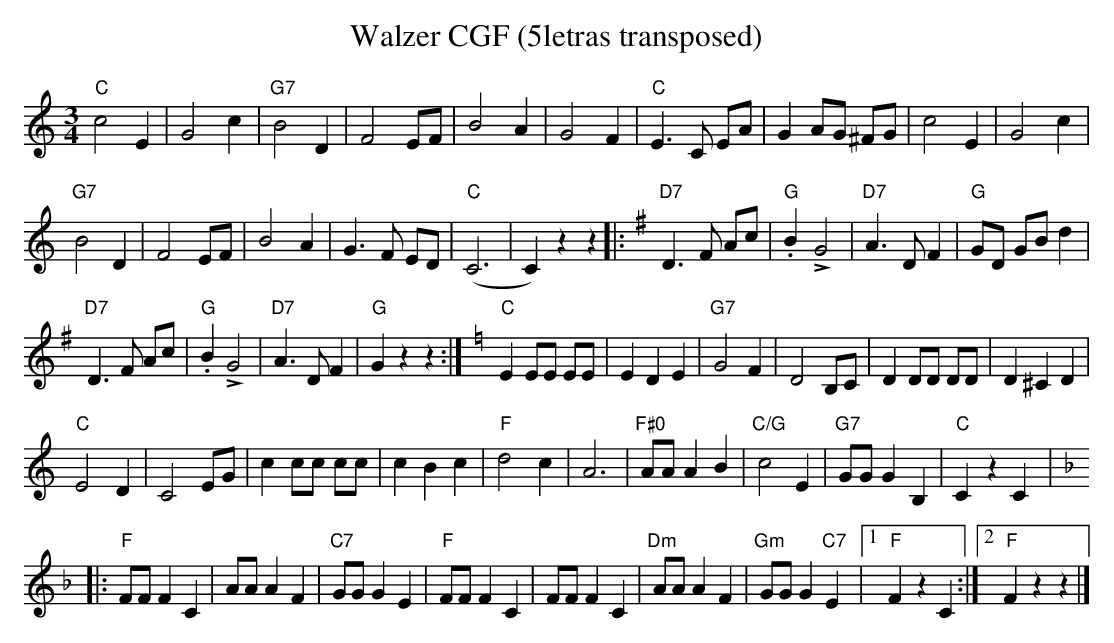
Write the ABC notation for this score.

X:1
T:Walzer CGF (5letras transposed)
M:3/4
L:1/4
K:C transpose=3 %%MIDI gchordon
"C"c2E | G2c | "G7"B2D | F2E/2F/2 | B2A | G2F | "C"E>C E/2A/2 | G A/2G/2 ^F/2G/2 | c2E | G2c |
"G7"B2D | F2E/2F/2 | B2A | G>F E/2D/2 | ("C"C3 | C)zz |: [K:G] "D7"D>F A/2c/2 | "G".B !>!G2 | "D7"A>DF | "G"G/2D/2 G/2B/2d |
"D7"D>F A/2c/2 | "G".B!>!G2 | "D7"A>DF | "G"Gzz :| [K:C] "C"EE/2E/2 E/2E/2 | EDE | "G7"G2F | D2B,/2C/2 | DD/2D/2 D/2D/2 | D^CD |
"C"E2D | C2E/2G/2 | cc/2c/2 c/2c/2 | cBc | "F"d2c | A3 | "F#0"A/2A/2AB | "C/G"c2E | "G7"G/2G/2GB, | "C"CzC |: [K:F]
"F"F/2F/2FC | A/2A/2AF | "C7"G/2G/2GE | "F"F/2F/2FC | F/2F/2FC | "Dm"A/2A/2AF | "Gm"G/2G/2G"C7"E |1 "F"FzC :|2 "F"Fzz |]
